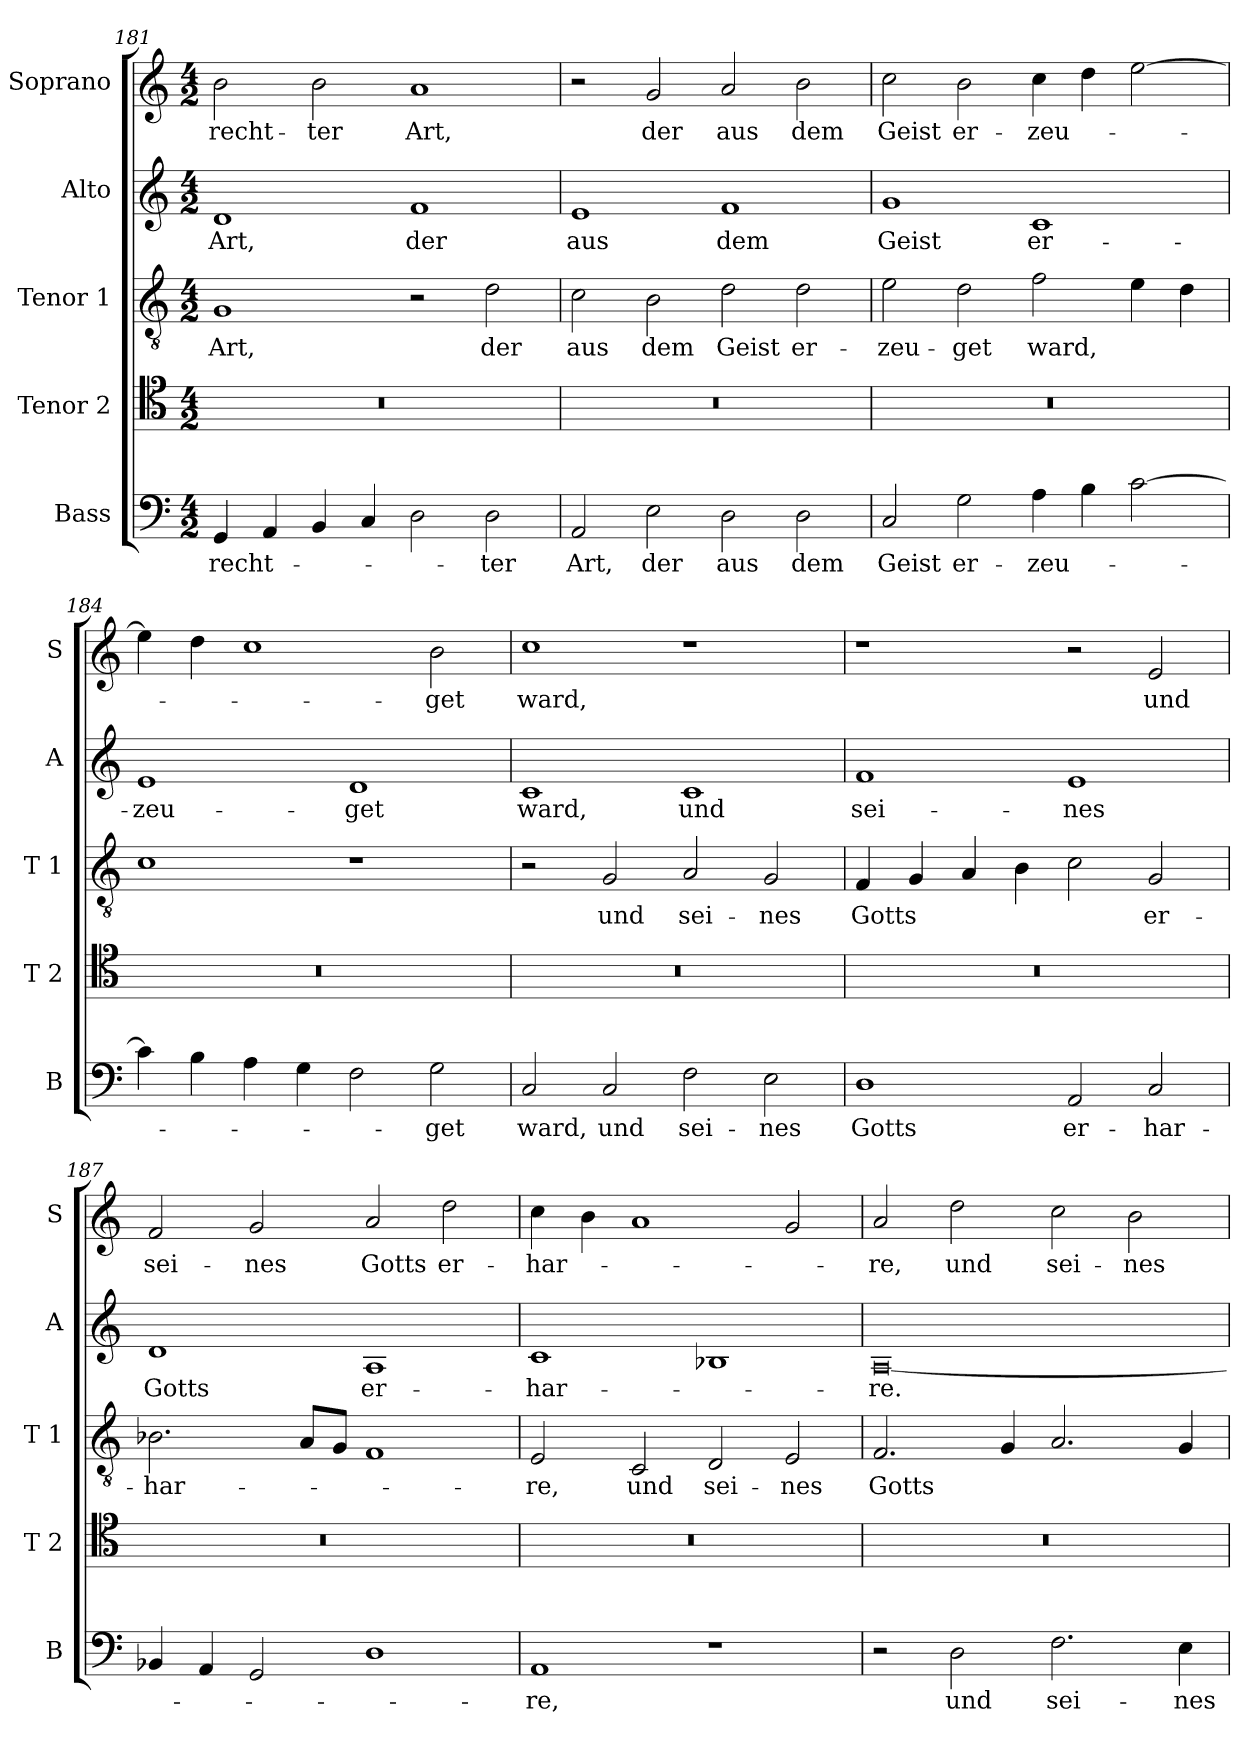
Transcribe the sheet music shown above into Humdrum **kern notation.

**kern	**text	**kern	**kern	**text	**kern	**text	**kern	**text
*part5	*part5	*part4	*part3	*part3	*part2	*part2	*part1	*part1
*staff5	*staff5	*staff4	*staff3	*staff3	*staff2	*staff2	*staff1	*staff1
*I"Bass	*	*I"Tenor 2	*I"Tenor 1	*	*I"Alto	*	*I"Soprano	*
*I'B	*	*I'T 2	*I'T 1	*	*I'A	*	*I'S	*
!!LO:LB:g=z
*clefF4	*	*clefC4	*clefGv2	*	*clefG2	*	*clefG2	*
*k[]	*	*k[]	*k[]	*	*k[]	*	*k[]	*
*C:	*	*C:	*C:	*	*C:	*	*C:	*
*M4/2	*	*M4/2	*M4/2	*	*M4/2	*	*M4/2	*
=181	=181	=181	=181	=181	=181	=181	=181	=181
!	!LO:LY:b	!	!	!LO:LY:b	!	!LO:LY:b	!	!LO:LY:b
4GG/	recht-	0r	1G	Art,	1d	Art,	2b\	recht-
4AA/	.	.	.	.	.	.	.	.
!	!	!	!	!	!	!	!	!LO:LY:b
4BB/	.	.	.	.	.	.	2b\	-ter
4C/	.	.	.	.	.	.	.	.
!	!	!	!	!	!	!LO:LY:b	!	!LO:LY:b
2D\	.	.	2r	.	1f	der	1a	Art,
!	!LO:LY:b	!	!	!LO:LY:b	!	!	!	!
2D\	-ter	.	2d\	der	.	.	.	.
=182	=182	=182	=182	=182	=182	=182	=182	=182
!	!LO:LY:b	!	!	!LO:LY:b	!	!LO:LY:b	!	!
2AA/	Art,	0r	2c\	aus	1e	aus	2r	.
!	!LO:LY:b	!	!	!LO:LY:b	!	!	!	!LO:LY:b
2E\	der	.	2B\	dem	.	.	2g/	der
!	!LO:LY:b	!	!	!LO:LY:b	!	!LO:LY:b	!	!LO:LY:b
2D\	aus	.	2d\	Geist	1f	dem	2a/	aus
!	!LO:LY:b	!	!	!LO:LY:b	!	!	!	!LO:LY:b
2D\	dem	.	2d\	er-	.	.	2b\	dem
=183	=183	=183	=183	=183	=183	=183	=183	=183
!	!LO:LY:b	!	!	!LO:LY:b	!	!LO:LY:b	!	!LO:LY:b
2C/	Geist	0r	2e\	-zeu-	1g	Geist	2cc\	Geist
!	!LO:LY:b	!	!	!LO:LY:b	!	!	!	!LO:LY:b
2G\	er-	.	2d\	-get	.	.	2b\	er-
!	!LO:LY:b	!	!	!LO:LY:b	!	!LO:LY:b	!	!LO:LY:b
4A\	-zeu-	.	2f\	ward,	1c	er-	4cc\	-zeu-
4B\	.	.	.	.	.	.	4dd\	.
[2c\	.	.	4e\	.	.	.	[2ee\	.
.	.	.	4d\	.	.	.	.	.
=184	=184	=184	=184	=184	=184	=184	=184	=184
!	!	!	!	!	!	!LO:LY:b	!	!
4c\]	.	0r	1c	.	1e	-zeu-	4ee\]	.
4B\	.	.	.	.	.	.	4dd\	.
4A\	.	.	.	.	.	.	1cc	.
4G\	.	.	.	.	.	.	.	.
!	!	!	!	!	!	!LO:LY:b	!	!
2F\	.	.	1r	.	1d	-get	.	.
!	!LO:LY:b	!	!	!	!	!	!	!LO:LY:b
2G\	-get	.	.	.	.	.	2b\	-get
=185	=185	=185	=185	=185	=185	=185	=185	=185
!	!LO:LY:b	!	!	!	!	!LO:LY:b	!	!LO:LY:b
2C/	ward,	0r	2r	.	1c	ward,	1cc	ward,
!	!LO:LY:b	!	!	!LO:LY:b	!	!	!	!
2C/	und	.	2G/	und	.	.	.	.
!	!LO:LY:b	!	!	!LO:LY:b	!	!LO:LY:b	!	!
2F\	sei-	.	2A/	sei-	1c	und	1r	.
!	!LO:LY:b	!	!	!LO:LY:b	!	!	!	!
2E\	-nes	.	2G/	-nes	.	.	.	.
!!LO:LB:g=z
=186	=186	=186	=186	=186	=186	=186	=186	=186
!	!LO:LY:b	!	!	!LO:LY:b	!	!LO:LY:b	!	!
1D	Gotts	0r	4F/	Gotts	1f	sei-	1r	.
.	.	.	4G/	.	.	.	.	.
.	.	.	4A/	.	.	.	.	.
.	.	.	4B\	.	.	.	.	.
!	!LO:LY:b	!	!	!	!	!LO:LY:b	!	!
2AA/	er-	.	2c\	.	1e	-nes	2r	.
!	!LO:LY:b	!	!	!LO:LY:b	!	!	!	!LO:LY:b
2C/	-har-	.	2G/	er-	.	.	2e/	und
=187	=187	=187	=187	=187	=187	=187	=187	=187
!	!	!	!	!LO:LY:b	!	!LO:LY:b	!	!LO:LY:b
4BB-X/	.	0r	2.B-X\	-har-	1d	Gotts	2f/	sei-
4AA/	.	.	.	.	.	.	.	.
!	!	!	!	!	!	!	!	!LO:LY:b
2GG/	.	.	.	.	.	.	2g/	-nes
.	.	.	8A/L	.	.	.	.	.
.	.	.	8G/J	.	.	.	.	.
!	!	!	!	!	!	!LO:LY:b	!	!LO:LY:b
1D	.	.	1F	.	1A	er-	2a/	Gotts
!	!	!	!	!	!	!	!	!LO:LY:b
.	.	.	.	.	.	.	2dd\	er-
=188	=188	=188	=188	=188	=188	=188	=188	=188
!	!LO:LY:b	!	!	!LO:LY:b	!	!LO:LY:b	!	!LO:LY:b
1AA	-re,	0r	2E/	-re,	1c	-har-	4cc\	-har-
.	.	.	.	.	.	.	4b\	.
!	!	!	!	!LO:LY:b	!	!	!	!
.	.	.	2C/	und	.	.	1a	.
!	!	!	!	!LO:LY:b	!	!	!	!
1r	.	.	2D/	sei-	1B-X	.	.	.
!	!	!	!	!LO:LY:b	!	!	!	!
.	.	.	2E/	-nes	.	.	2g/	.
=189	=189	=189	=189	=189	=189	=189	=189	=189
!	!	!	!	!LO:LY:b	!	!LO:LY:b	!	!LO:LY:b
2r	.	0r	2.F/	Gotts	[0A	-re.	2a/	-re,
!	!LO:LY:b	!	!	!	!	!	!	!LO:LY:b
2D\	und	.	.	.	.	.	2dd\	und
.	.	.	4G/	.	.	.	.	.
!	!LO:LY:b	!	!	!	!	!	!	!LO:LY:b
2.F\	sei-	.	2.A/	.	.	.	2cc\	sei-
!	!	!	!	!	!	!	!	!LO:LY:b
.	.	.	.	.	.	.	2b\	-nes
!	!LO:LY:b	!	!	!	!	!	!	!
4E\	-nes	.	4G/	.	.	.	.	.
=	=	=	=	=	=	=	=	=
*-	*-	*-	*-	*-	*-	*-	*-	*-
